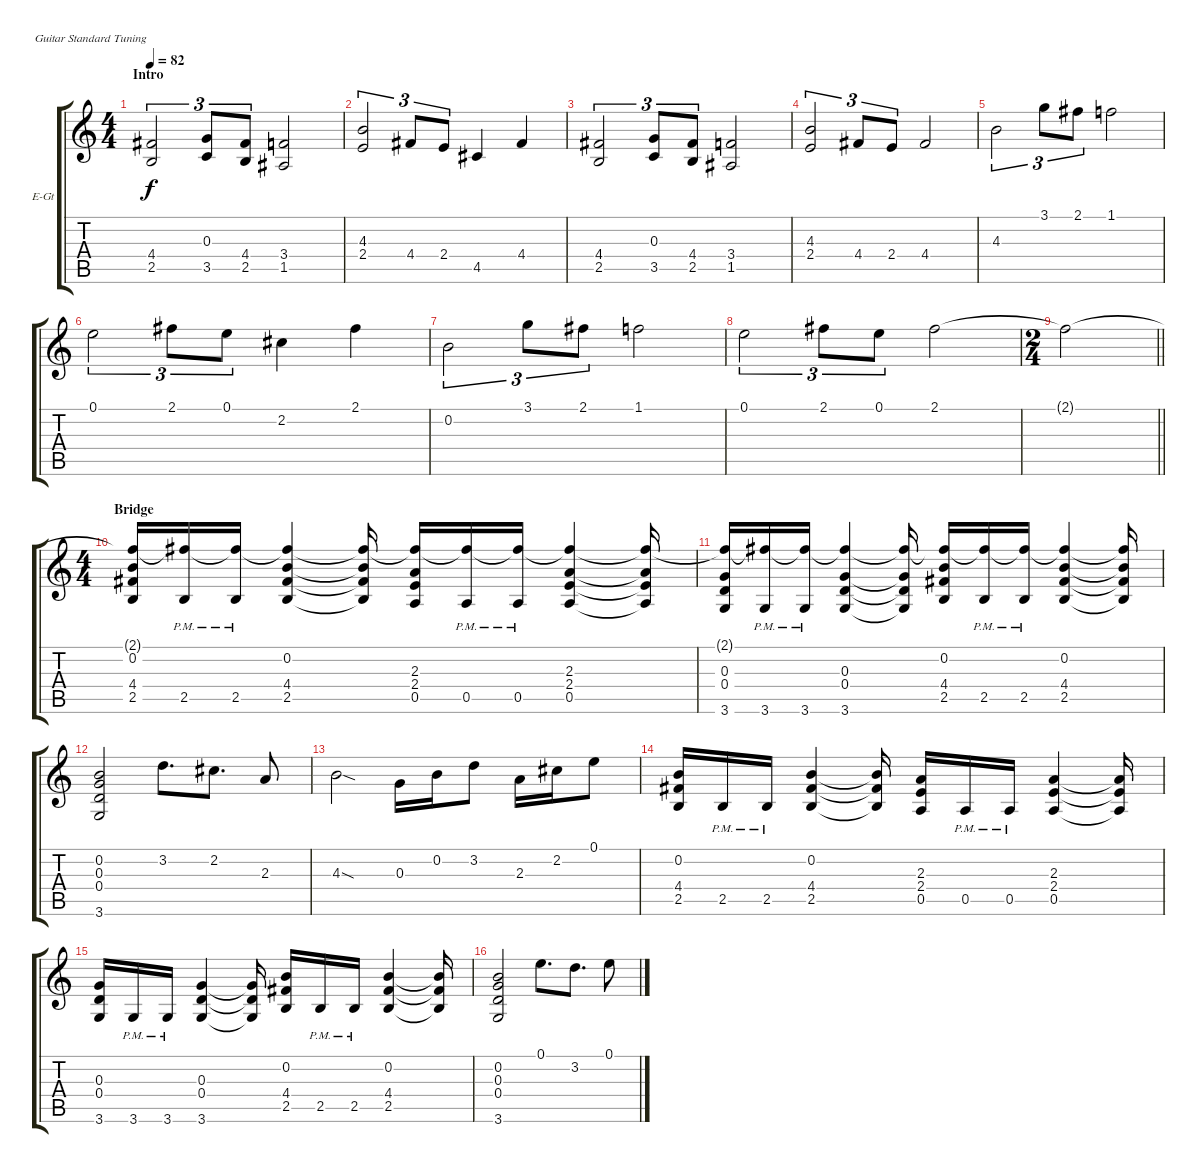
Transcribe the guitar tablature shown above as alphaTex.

\bracketExtendMode groupsimilarinstruments
\firstSystemTrackNameOrientation horizontal
\otherSystemsTrackNameOrientation horizontal
\track ("Mavrin" "E-Gt") {instrument distortionguitar}
\staff {score tabs}
\tuning (E4 B3 G3 D3 A2 E2)
\ts (4 4)
\beaming (8 2 2 2 2)
\section ("" "Intro")
\tempo 82
\clef g2
\scale
0.393443
\ks c
(4.4 2.5).2{tu (3 2) dy f instrument distortionguitar} (0.3 3.5).8{tu (3 2)} (4.4 2.5).8{tu (3 2)} (3.4 1.5).2 |
\scale
0.295082 (2.4 4.3).2{tu (3 2)} 4.4.8{tu (3 2)} 2.4.8{tu (3 2)} 4.5.4 4.4.4 |
\scale
0.311475 (4.4 2.5).2{tu (3 2)} (0.3 3.5).8{tu (3 2)} (4.4 2.5).8{tu (3 2)} (3.4 1.5).2 |
\scale
0.306636 (4.3 2.4).2{tu (3 2)} 4.4.8{tu (3 2)} 2.4.8{tu (3 2)} 4.4.2 |
\scale
0.322654 4.3.2{tu (3 2)} 3.1.8{tu (3 2)} 2.1.8{tu (3 2)} 1.1.2 |
\scale
0.370709 0.1.2{tu (3 2)} 2.1.8{tu (3 2)} 0.1.8{tu (3 2)} 2.2.4 2.1.4 |
\scale
0.373016 0.2.2{tu (3 2)} 3.1.8{tu (3 2)} 2.1.8{tu (3 2)} 1.1.2 |
\scale
0.354497 0.1.2{tu (3 2)} 2.1.8{tu (3 2)} 0.1.8{tu (3 2)} 2.1.2 |
\ts (2 4)
\beaming (8 2 2)
\scale
0.272487
\barLineRight lightlight
2.1{t}.2 |
\ts (4 4)
\beaming (8 2 2 2 2)
\section ("" "Bridge")
\scale
0.362121 (0.2 4.4 2.5 2.1{t}).16 (2.5{pm} 2.1{t}).16 (2.5{pm} 2.1{t}).16 (0.2 4.4 2.5 2.1{t}).4 (0.2{t} 4.4{t} 2.5{t} 2.1{t}).16 (2.3 2.4 0.5 2.1{t}).16 (0.5{pm} 2.1{t}).16 (0.5{pm} 2.1{t}).16 (2.3 2.4 0.5 2.1{t}).4 (2.3{t} 2.4{t} 0.5{t} 2.1{t}).16 |
\scale
0.442424 (0.3 0.4 3.6 2.1{t}).16 (3.6{pm} 2.1{t}).16 (3.6{pm} 2.1{t}).16 (0.3 0.4 3.6 2.1{t}).4 (0.3{t} 0.4{t} 3.6{t} 2.1{t}).16 (0.2 4.4 2.5 2.1{t}).16 (2.5{pm} 2.1{t}).16 (2.5{pm} 2.1{t}).16 (0.2 4.4 2.5 2.1{t}).4 (0.2{t} 4.4{t} 2.5{t} 2.1{t}).16 |
\scale
0.195455 (0.2 0.3 0.4 3.6).2 3.2.8{d} 2.2.8{d} 2.3.8 |
\scale
0.283186 4.3{sod}.2 0.3.16 0.2.16 3.2.8 2.3.16 2.2.16 0.1.8 |
\scale
0.286136 (0.2 4.4 2.5).16 2.5{pm}.16 2.5{pm}.16 (0.2 4.4 2.5).4 (0.2{t} 4.4{t} 2.5{t}).16 (2.3 2.4 0.5).16 0.5{pm}.16 0.5{pm}.16 (2.3 2.4 0.5).4 (2.3{t} 2.4{t} 0.5{t}).16 |
\scale
0.430678 (0.3 0.4 3.6).16 3.6{pm}.16 3.6{pm}.16 (0.3 0.4 3.6).4 (0.3{t} 0.4{t} 3.6{t}).16 (0.2 4.4 2.5).16 2.5{pm}.16 2.5{pm}.16 (0.2 4.4 2.5).4 (0.2{t} 4.4{t} 2.5{t}).16 |
\scale
0.288889 (0.2 0.3 0.4 3.6).2 0.1.8{d} 3.2.8{d} 0.1.8
